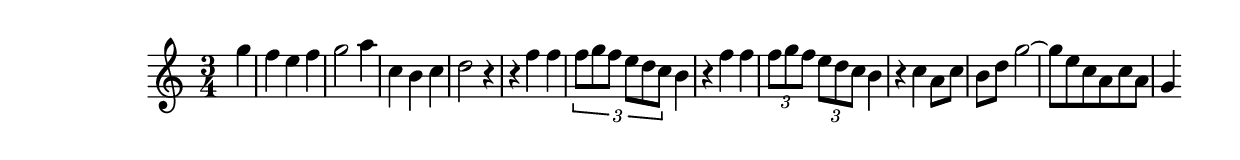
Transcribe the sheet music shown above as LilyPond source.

\version "2.14.0"
%{\header {
  title = "menuet from string quartet # 10"
  composer = "W.A. Mozart"
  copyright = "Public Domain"
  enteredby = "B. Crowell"
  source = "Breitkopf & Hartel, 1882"
}%}
\score{{\key c \major
    \time 3/4
    %{\tempo 4=130
    %}\relative g'' {
\partial 4
g4 | f e f | g2 a4 | c, b c | d2 r4 |
r4 f f | \times 2/3 {f8 g f e d c} b4 | r4 f' f | \times 2/3 {f8 g f} \times 2/3 {e d c} b4 | 
r4 c a8 c | b8 d g2~ | g8 e c a c a | g4
}
}}